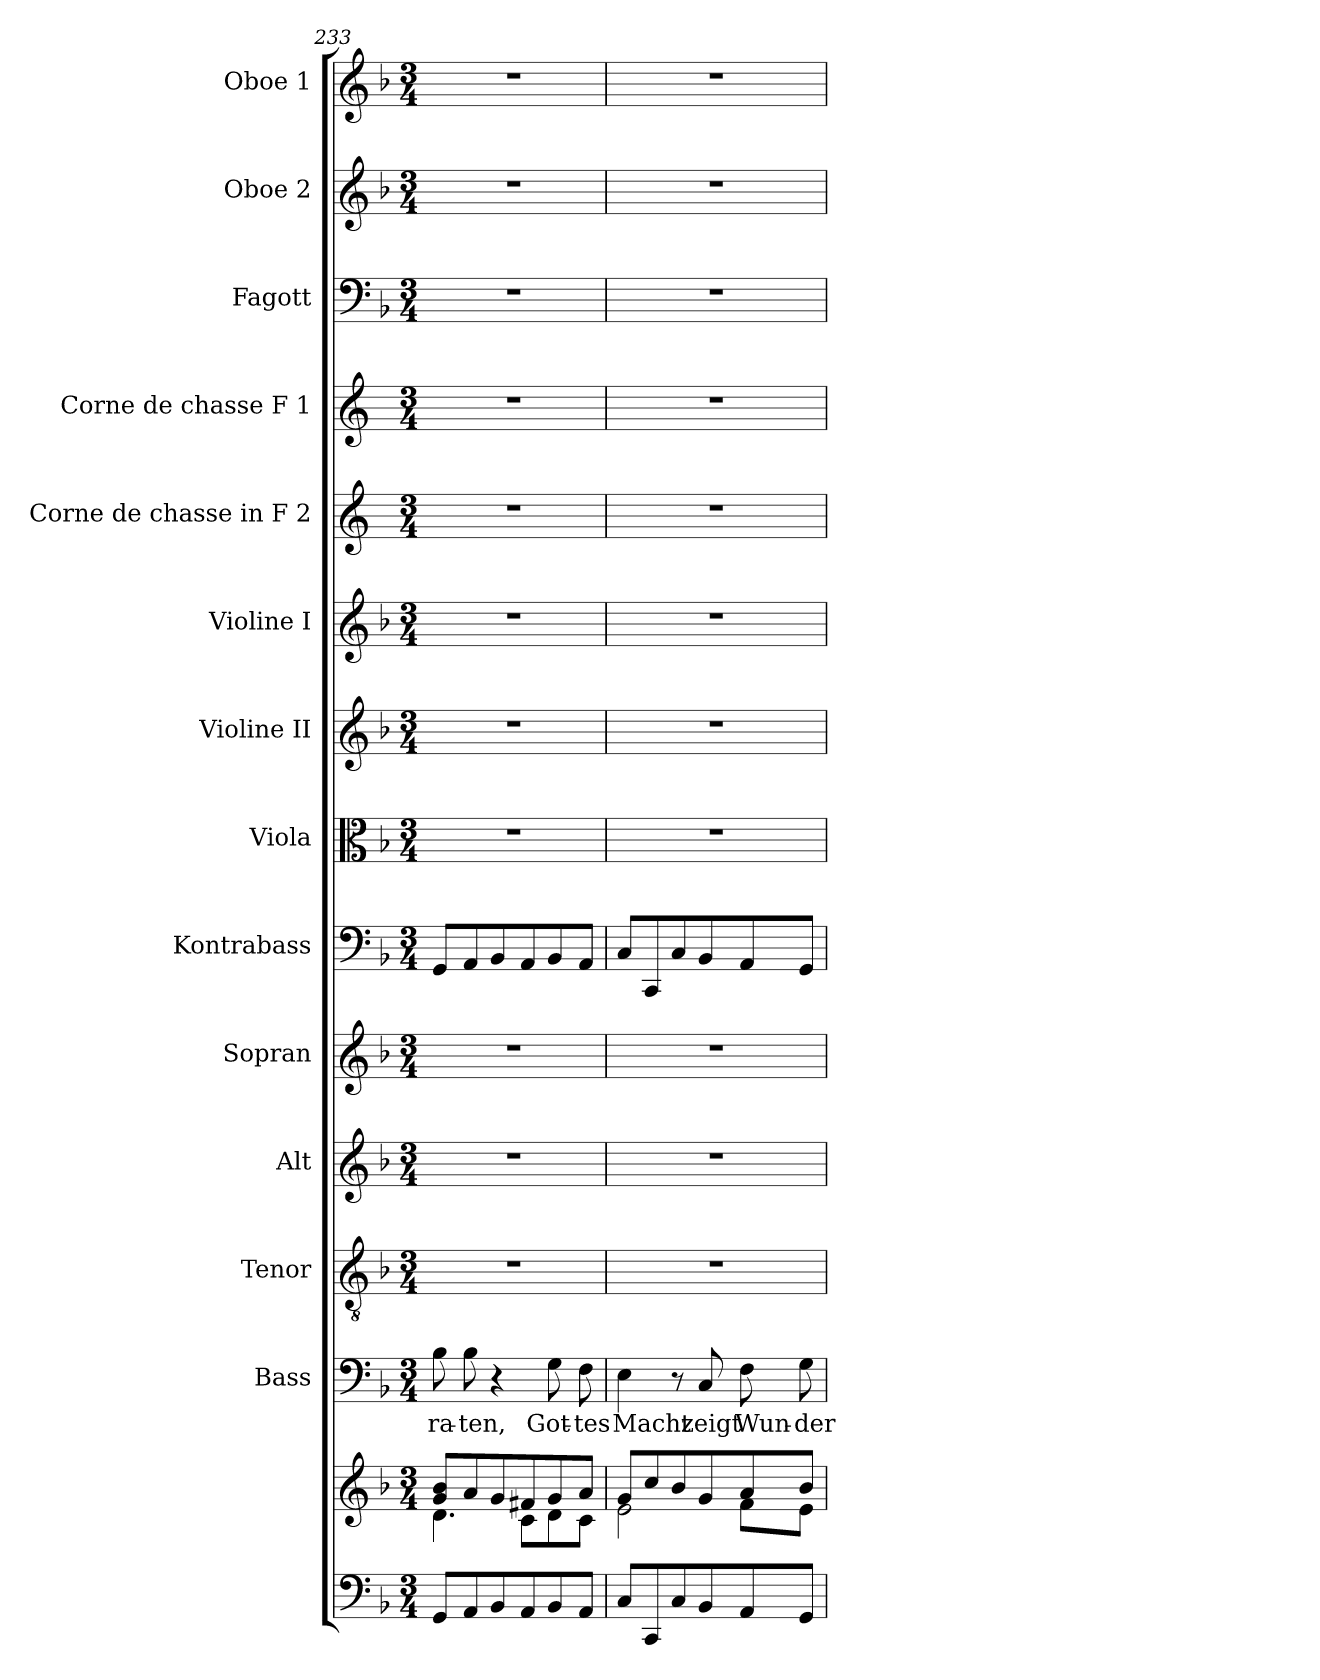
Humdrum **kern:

**kern	**kern	**kern	**text	**kern	**kern	**kern	**kern	**kern	**kern	**kern	**kern	**kern	**kern	**kern	**kern
*part14	*part14	*part13	*part13	*part12	*part11	*part10	*part9	*part8	*part7	*part6	*part5	*part4	*part3	*part2	*part1
*staff15	*staff14	*staff13	*staff13	*staff12	*staff11	*staff10	*staff9	*staff8	*staff7	*staff6	*staff5	*staff4	*staff3	*staff2	*staff1
*	*	*I"Bass	*	*I"Tenor	*I"Alt	*I"Sopran	*I"Kontrabass	*I"Viola	*I"Violine II	*I"Violine I	*I"Corne de chasse in F 2	*I"Corne de chasse F 1	*I"Fagott	*I"Oboe 2	*I"Oboe 1
*	*	*I'B.	*	*I'T.	*I'A.	*I'S.	*I'Kb.	*I'Vla.	*I'Vl. II	*I'Vl. I	*	*	*I'Fg.	*I'Ob. 2	*I'Ob. 1
!!LO:PB:g=z
*clefF4	*clefG2	*clefF4	*	*clefGv2	*clefG2	*clefG2	*clefF4	*clefC3	*clefG2	*clefG2	*clefG2	*clefG2	*clefF4	*clefG2	*clefG2
*	*	*	*	*	*	*	*ITrd7c12	*	*	*	*ITrd4c7	*ITrd4c7	*	*	*
*k[b-]	*k[b-]	*k[b-]	*	*k[b-]	*k[b-]	*k[b-]	*k[b-]	*k[b-]	*k[b-]	*k[b-]	*k[b-]	*k[b-]	*k[b-]	*k[b-]	*k[b-]
*F:	*F:	*F:	*	*F:	*F:	*F:	*F:	*F:	*F:	*F:	*F:	*F:	*F:	*F:	*F:
*M3/4	*M3/4	*M3/4	*	*M3/4	*M3/4	*M3/4	*M3/4	*M3/4	*M3/4	*M3/4	*M3/4	*M3/4	*M3/4	*M3/4	*M3/4
=233	=233	=233	=233	=233	=233	=233	=233	=233	=233	=233	=233	=233	=233	=233	=233
*	*^	*	*	*	*	*	*	*	*	*	*	*	*	*	*
!	!	!	!	!LO:LY:b	!	!	!	!	!	!	!	!	!	!	!	!
8GG/L	8g/ 8b-/L	4.d\	8B-\	-ra-	2.r	2.r	2.r	8GGG/L	2.r	2.r	2.r	2.r	2.r	2.r	2.r	2.r
!	!	!	!	!LO:LY:b	!	!	!	!	!	!	!	!	!	!	!	!
8AA/	8a/	.	8B-\	-ten,	.	.	.	8AAA/	.	.	.	.	.	.	.	.
8BB-/	8g/	.	4r	.	.	.	.	8BBB-/	.	.	.	.	.	.	.	.
8AA/	8f#X/	8c\L	.	.	.	.	.	8AAA/	.	.	.	.	.	.	.	.
!	!	!	!	!LO:LY:b	!	!	!	!	!	!	!	!	!	!	!	!
8BB-/	8g/	8d\	8G\	Got-	.	.	.	8BBB-/	.	.	.	.	.	.	.	.
!	!	!	!	!LO:LY:b	!	!	!	!	!	!	!	!	!	!	!	!
8AA/J	8a/J	8c\J	8F\	-tes	.	.	.	8AAA/J	.	.	.	.	.	.	.	.
=234	=234	=234	=234	=234	=234	=234	=234	=234	=234	=234	=234	=234	=234	=234	=234	=234
!	!	!	!	!LO:LY:b	!	!	!	!	!	!	!	!	!	!	!	!
8C/L	8g/L	2e\	4E\	Macht	2.r	2.r	2.r	8CC/L	2.r	2.r	2.r	2.r	2.r	2.r	2.r	2.r
8CC/	8cc/	.	.	.	.	.	.	8CCC/	.	.	.	.	.	.	.	.
8C/	8b-/	.	8r	.	.	.	.	8CC/	.	.	.	.	.	.	.	.
!	!	!	!	!LO:LY:b	!	!	!	!	!	!	!	!	!	!	!	!
8BB-/	8g/	.	8C/	zeigt	.	.	.	8BBB-/	.	.	.	.	.	.	.	.
!	!	!	!	!LO:LY:b	!	!	!	!	!	!	!	!	!	!	!	!
8AA/	8a/	8f\L	8F\	Wun-	.	.	.	8AAA/	.	.	.	.	.	.	.	.
!	!	!	!	!LO:LY:b	!	!	!	!	!	!	!	!	!	!	!	!
8GG/J	8b-/J	8e\J	8G\	-der-	.	.	.	8GGG/J	.	.	.	.	.	.	.	.
*	*v	*v	*	*	*	*	*	*	*	*	*	*	*	*	*	*
=	=	=	=	=	=	=	=	=	=	=	=	=	=	=	=
*-	*-	*-	*-	*-	*-	*-	*-	*-	*-	*-	*-	*-	*-	*-	*-
